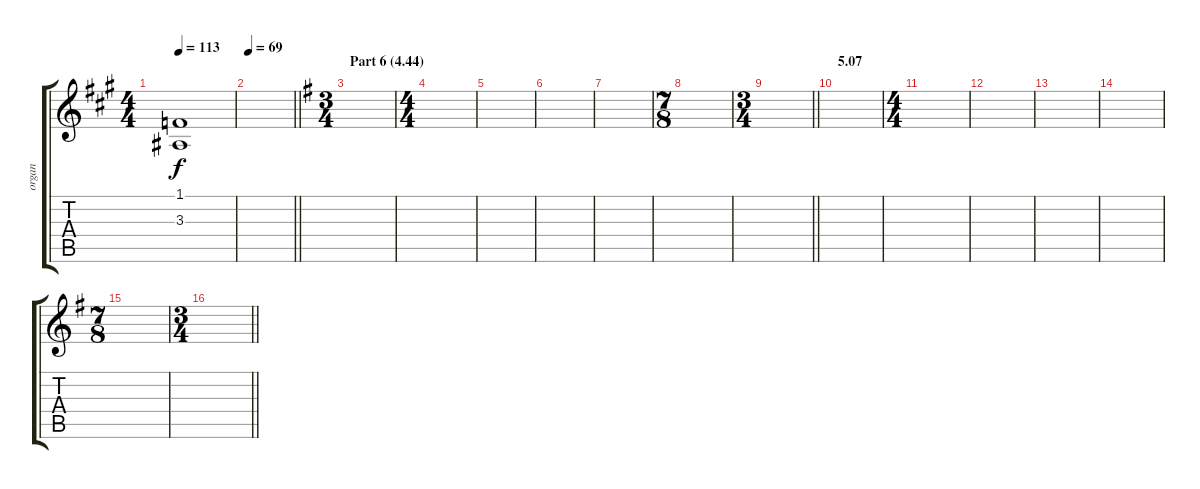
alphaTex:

\track ("organ" "organ") {instrument drawbarorgan}
\staff {score tabs}
\tuning (E4 B3 G3 D3 A2 E2) {hide}
\ts (4 4)
\tempo 113
\clef g2
\ks a
(1.1{t} 3.3{t}).1{dy f} |
\tempo 69
\barLineRight lightlight
|
\ts (3 4)
\section ("" "Part 6 (4.44)")
\ks g
|
\ts (4 4)
|
|
|
|
\ts (7 8)
|
\ts (3 4)
\barLineRight lightlight
|
\section ("" "5.07")
|
\ts (4 4)
|
|
|
|
\ts (7 8)
|
\ts (3 4)
\barLineRight lightlight
